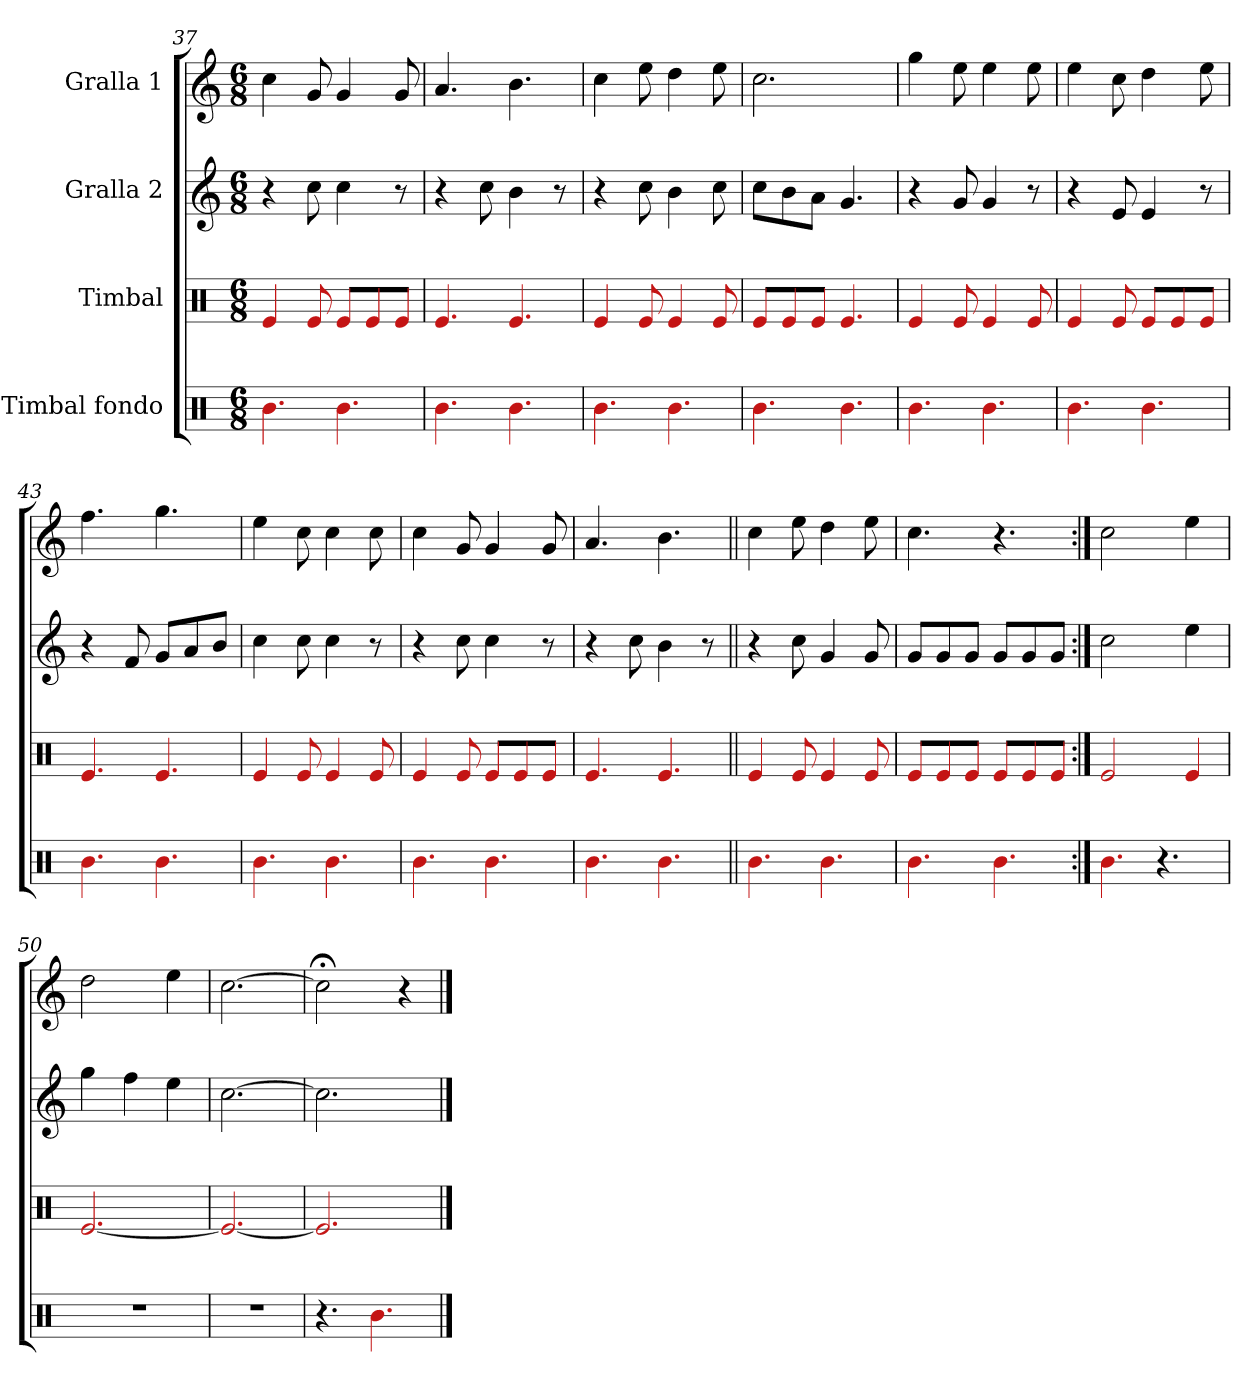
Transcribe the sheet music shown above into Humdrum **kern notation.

**kern	**kern	**kern	**kern
*part4	*part3	*part2	*part1
*staff4	*staff3	*staff2	*staff1
*I"Timbal fondo	*I"Timbal	*I"Gralla 2	*I"Gralla 1
*clefX	*clefX	*clefG2	*clefG2
*k[]	*k[]	*k[]	*k[]
*M6/8	*M6/8	*M6/8	*M6/8
=37	=37	=37	=37
4.b	4e	4r	4cc
.	8e	8cc	8g
4.b	8e/L	4cc	4g
.	8e/	.	.
.	8e/J	8r	8g
=38	=38	=38	=38
4.b	4.e	4r	4.a
.	.	8cc	.
4.b	4.e	4b	4.b
.	.	8r	.
=39	=39	=39	=39
4.b	4e	4r	4cc
.	8e	8cc	8ee
4.b	4e	4b	4dd
.	8e	8cc	8ee
=40	=40	=40	=40
4.b	8e/L	8cc\L	2.cc
.	8e/	8b\	.
.	8e/J	8a\J	.
4.b	4.e	4.g	.
=41	=41	=41	=41
4.b	4e	4r	4gg
.	8e	8g	8ee
4.b	4e	4g	4ee
.	8e	8r	8ee
=42	=42	=42	=42
4.b	4e	4r	4ee
.	8e	8e	8cc
4.b	8e/L	4e	4dd
.	8e/	.	.
.	8e/J	8r	8ee
=43	=43	=43	=43
4.b	4.e	4r	4.ff
.	.	8f	.
4.b	4.e	8g/L	4.gg
.	.	8a/	.
.	.	8b/J	.
=44	=44	=44	=44
4.b	4e	4cc	4ee
.	8e	8cc	8cc
4.b	4e	4cc	4cc
.	8e	8r	8cc
=45	=45	=45	=45
4.b	4e	4r	4cc
.	8e	8cc	8g
4.b	8e/L	4cc	4g
.	8e/	.	.
.	8e/J	8r	8g
=46	=46	=46	=46
4.b	4.e	4r	4.a
.	.	8cc	.
4.b	4.e	4b	4.b
.	.	8r	.
=47||	=47||	=47||	=47||
4.b	4e	4r	4cc
.	8e	8cc	8ee
4.b	4e	4g	4dd
.	8e	8g	8ee
=48	=48	=48	=48
4.b	8e/L	8g/L	4.cc
.	8e/	8g/	.
.	8e/J	8g/J	.
4.b	8e/L	8g/L	4.r
.	8e/	8g/	.
.	8e/J	8g/J	.
=49:|!	=49:|!	=49:|!	=49:|!
4.b	2e	2cc	2cc
4.r	.	.	.
.	4e	4ee	4ee
=50	=50	=50	=50
2.r	[2.e	4gg	2dd
.	.	4ff	.
.	.	4ee	4ee
=51	=51	=51	=51
2.r	2.e_	[2.cc	[2.cc
=52	=52	=52	=52
4.r	2.e]	2.cc]	2cc;]
4.b	.	.	.
.	.	.	4r
==	==	==	==
*-	*-	*-	*-
